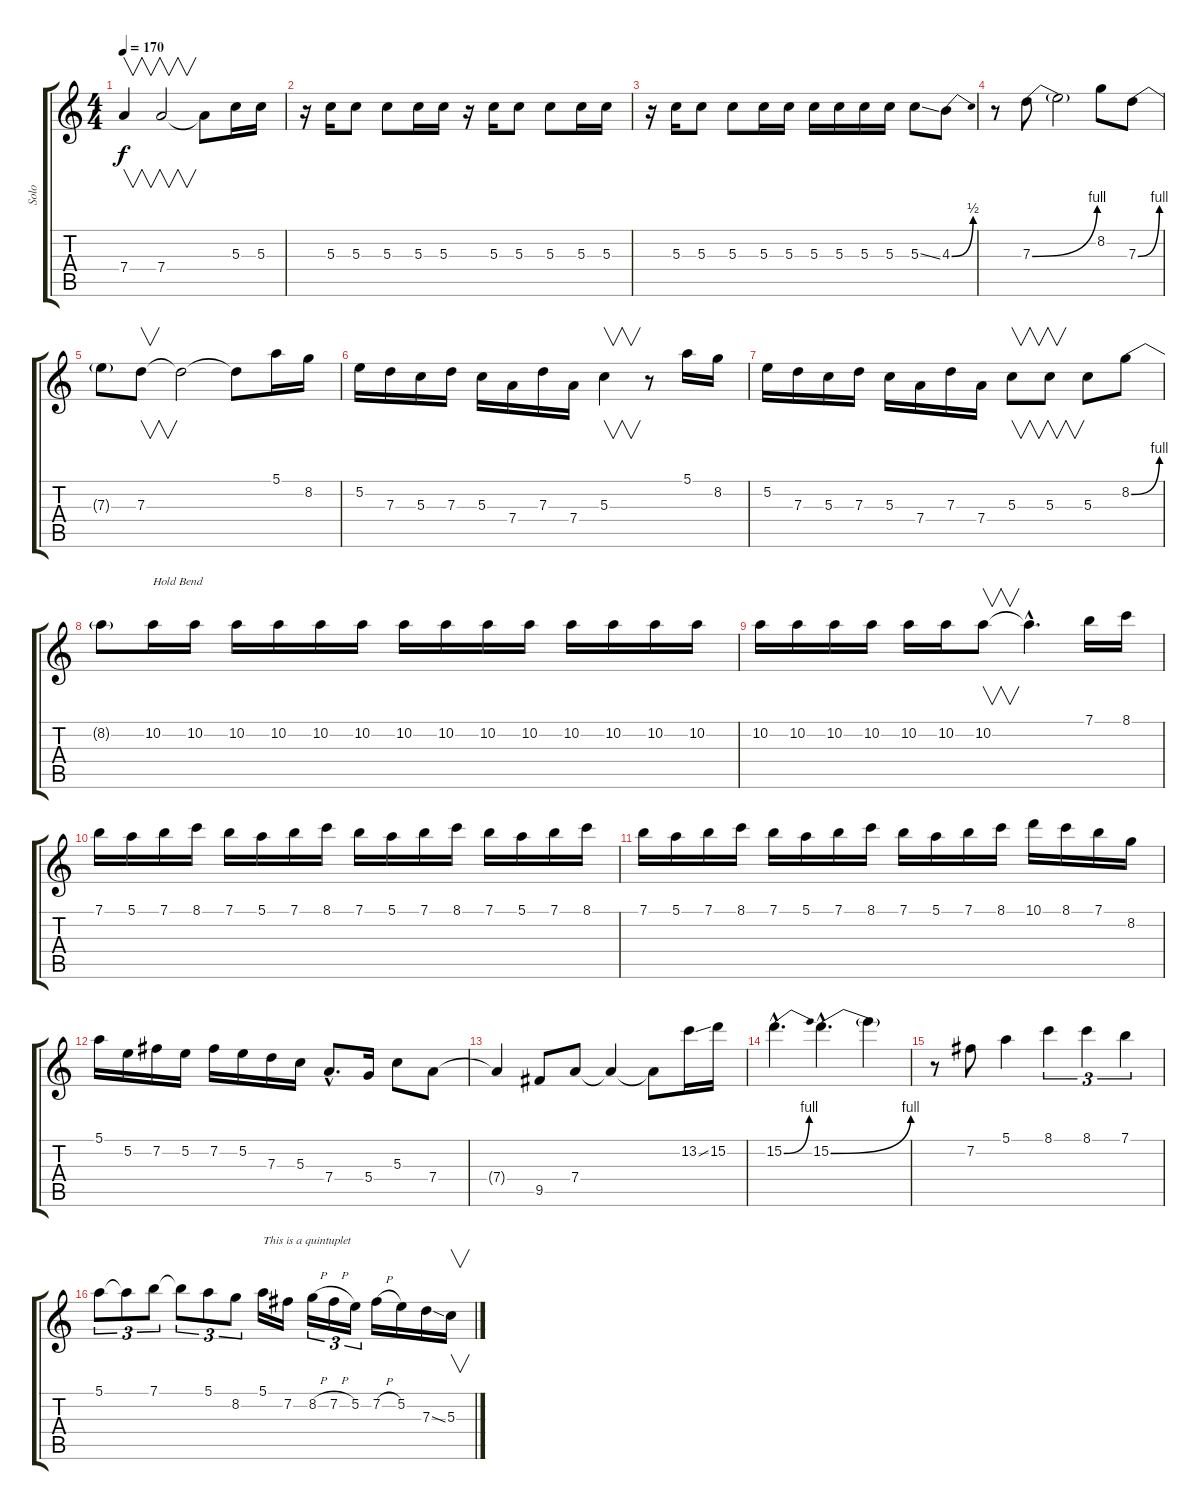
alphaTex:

\track ("Solo" "Solo") {instrument distortionguitar}
\staff {score tabs}
\tuning (E4 B3 G3 D3 A2 E2) {hide}
\ts (4 4)
\tempo 170
\clef g2
\ks c
7.4.4{v dy f} 7.4.2{v} 7.4{t}.8 5.3.16 5.3.16 |
r.16 5.3.16 5.3.8 5.3.8 5.3.16 5.3.16 r.16 5.3.16 5.3.8 5.3.8 5.3.16 5.3.16 |
r.16 5.3.16 5.3.8 5.3.8 5.3.16 5.3.16 5.3.16 5.3.16 5.3.16 5.3.16 5.3{ss}.8 4.3{be (bend 0 0 60 2)}.8 |
r.8 7.3{be (bend 0 0 60 4)}.8 7.3{t}.2 8.2.8 7.3{be (bend 0 0 60 4)}.8 |
7.3{t}.8 7.3.8{v} 7.3{t}.2 7.3{t}.8 5.1.16 8.2.16 |
5.2.16 7.3.16 5.3.16 7.3.16 5.3.16 7.4.16 7.3.16 7.4.16 5.3.4{v} r.8 5.1.16 8.2.16 |
5.2.16 7.3.16 5.3.16 7.3.16 5.3.16 7.4.16 7.3.16 7.4.16 5.3.8{v} 5.3.8{v} 5.3.8 8.2{be (bend 0 0 60 4)}.8 |
8.2{t}.8 10.2.16{txt "Hold Bend"} 10.2.16 10.2.16 10.2.16 10.2.16 10.2.16 10.2.16 10.2.16 10.2.16 10.2.16 10.2.16 10.2.16 10.2.16 10.2.16 |
10.2.16 10.2.16 10.2.16 10.2.16 10.2.16 10.2.16 10.2.8{v} 10.2{hac t}.4{d} 7.1.16 8.1.16 |
7.1.16 5.1.16 7.1.16 8.1.16 7.1.16 5.1.16 7.1.16 8.1.16 7.1.16 5.1.16 7.1.16 8.1.16 7.1.16 5.1.16 7.1.16 8.1.16 |
7.1.16 5.1.16 7.1.16 8.1.16 7.1.16 5.1.16 7.1.16 8.1.16 7.1.16 5.1.16 7.1.16 8.1.16 10.1.16 8.1.16 7.1.16 8.2.16 |
5.1.16 5.2.16 7.2.16 5.2.16 7.2.16 5.2.16 7.3.16 5.3.16 7.4{hac}.8{d} 5.4.16 5.3.8 7.4.8 |
7.4{t}.4 9.5.8 7.4.8 7.4{t}.4 7.4{t}.8 13.2{ss}.16 15.2.16 |
15.2{be (bend 0 0 60 4) hac}.4{d} 15.2{be (bend 0 0 60 4) hac}.4{d} 15.2{t}.4 |
r.8 7.2.8 5.1.4 8.1.4{tu (3 2)} 8.1.4{tu (3 2)} 7.1.4{tu (3 2)} |
5.1.8{tu (3 2)} 5.1{t}.8{tu (3 2)} 7.1.8{tu (3 2)} 7.1{t}.8{tu (3 2)} 5.1.8{tu (3 2)} 8.2.8{tu (3 2)} 5.1.16{txt "This is a quintuplet"} 7.2.16 8.2{h}.16{tu (3 2)} 7.2{h}.16{tu (3 2)} 5.2.16{tu (3 2)} 7.2{h}.16 5.2.16 7.3{ss}.16 5.3.16{v}
